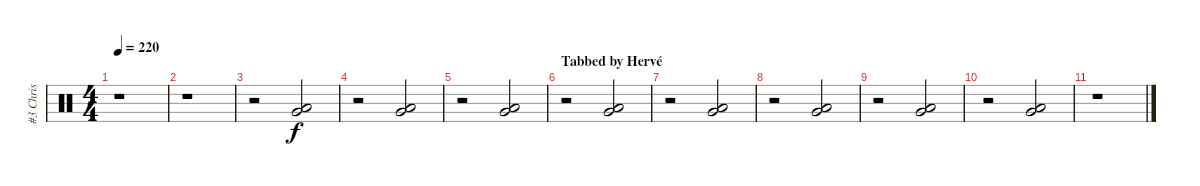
\track ("#3 Chris" "#3 Chris") {instrument percussion}
\staff {score}
\articulation defaults
\ts (4 4)
\tempo 220
\clef neutral
\ks c
r.1{dy fff} |
r.1 |
r.2 ("Very Low Tom (hit)" "Low Floor Tom (hit)").2{dy f} |
r.2 ("Very Low Tom (hit)" "Low Floor Tom (hit)").2 |
r.2 ("Very Low Tom (hit)" "Low Floor Tom (hit)").2 |
\section ("" "Tabbed by Hervé")
r.2 ("Very Low Tom (hit)" "Low Floor Tom (hit)").2 |
r.2 ("Very Low Tom (hit)" "Low Floor Tom (hit)").2 |
r.2 ("Very Low Tom (hit)" "Low Floor Tom (hit)").2 |
r.2 ("Very Low Tom (hit)" "Low Floor Tom (hit)").2 |
r.2 ("Very Low Tom (hit)" "Low Floor Tom (hit)").2 |
r.1
